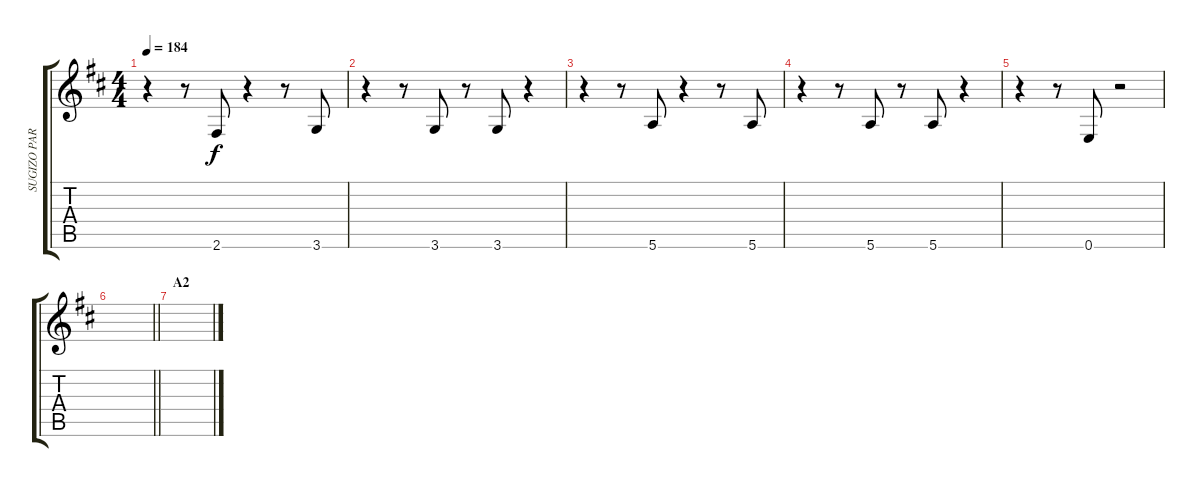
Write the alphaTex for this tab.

\track ("SUGIZO PART 1" "SUGIZO PAR") {instrument acousticguitarsteel}
\staff {score tabs}
\tuning (E4 B3 G3 D3 A2 E2) {hide}
\ts (4 4)
\tempo 184
\clef g2
\ks bminor
r.4{dy f} r.8 2.6.8 r.4 r.8 3.6.8 |
r.4 r.8 3.6.8 r.8 3.6.8 r.4 |
r.4 r.8 5.6.8 r.4 r.8 5.6.8 |
r.4 r.8 5.6.8 r.8 5.6.8 r.4 |
r.4 r.8 0.6.8 r.2 |
\barLineRight lightlight
|
\section ("" "A2")
